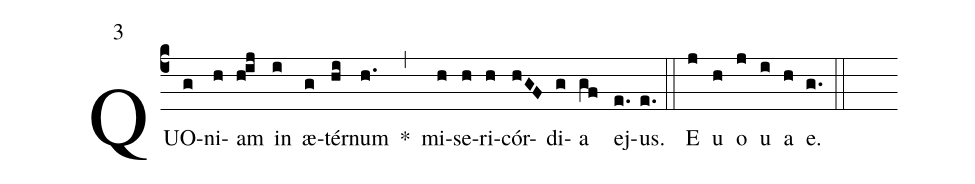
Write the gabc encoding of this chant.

mode:3;
%%
(c4)QUO(g)ni(h)am(hij) in(i) æ(g)tér(hi)num(h.) *(,) mi(h)se(h)ri(h)cór(hGF)di(g)a(gf) ej(e.)us.(e.) (::) <eu>E(j) u(h) o(j) u(i) a(h) e.</eu>(g.) (::)
